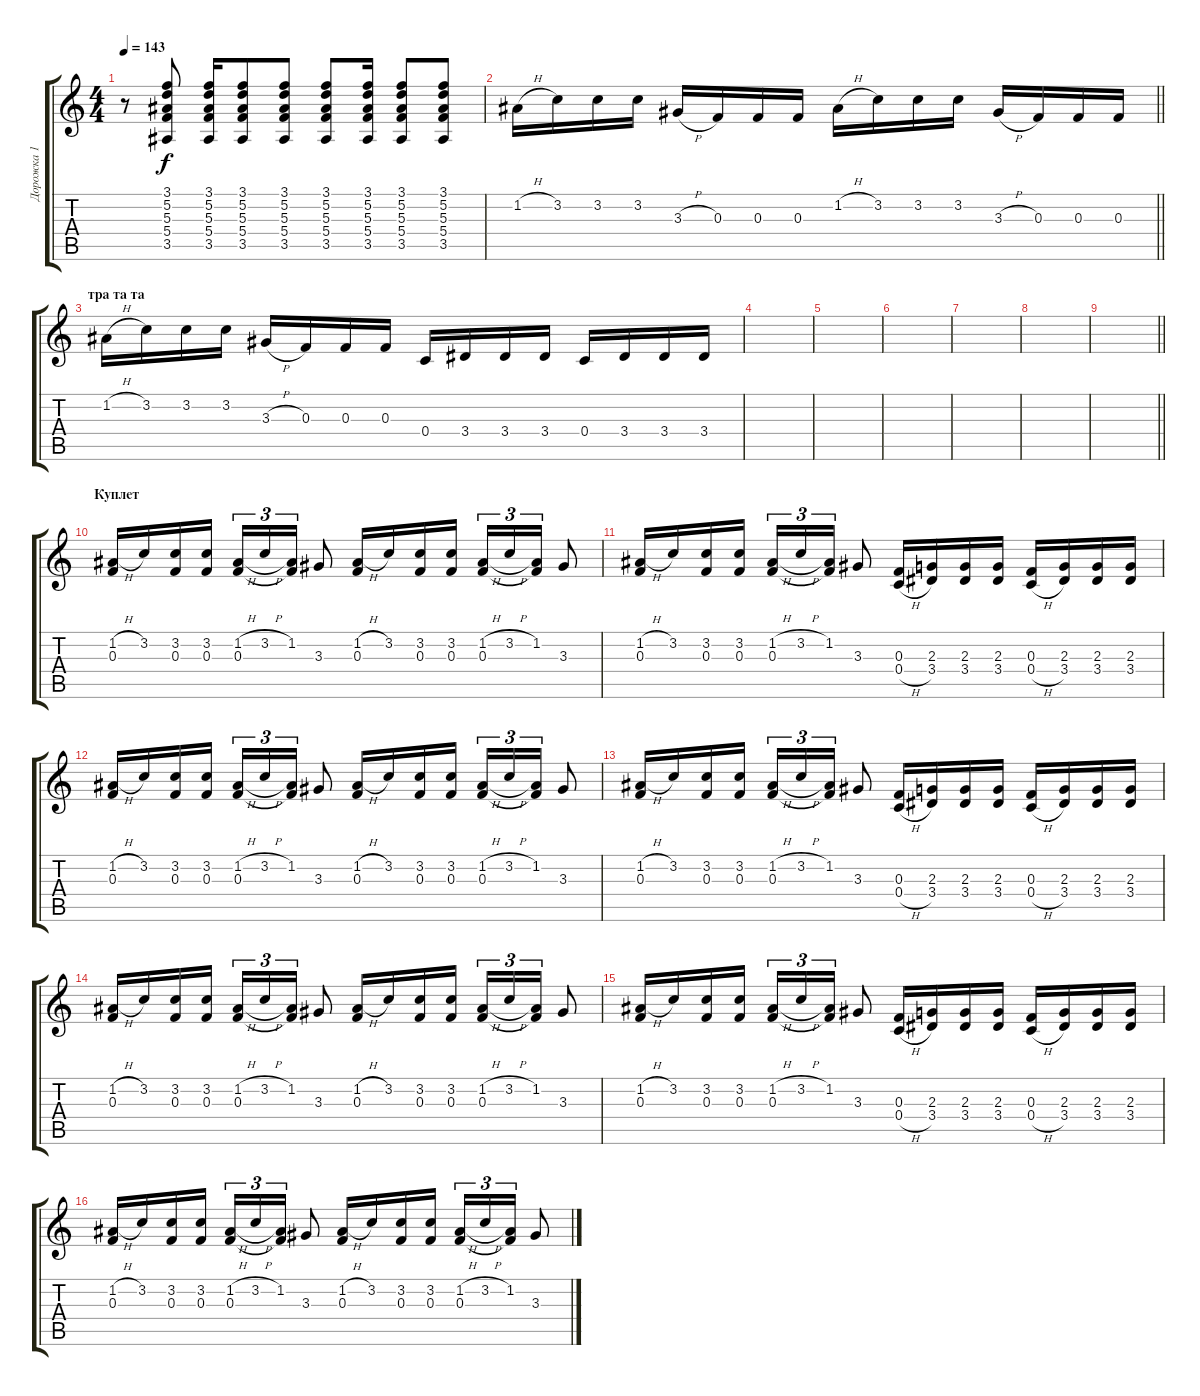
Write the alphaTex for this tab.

\track ("Дорожка 1" "Дорожка 1") {instrument acousticguitarsteel}
\staff {score tabs}
\tuning (D4 A3 F3 C3 G2 D2) {hide}
\ts (4 4)
\tempo 143
\clef g2
\ks c
r.8{dy f} (3.1 5.2 5.3 5.4 3.5).8 (3.1 5.2 5.3 5.4 3.5).16 (3.1 5.2 5.3 5.4 3.5).8 (3.1 5.2 5.3 5.4 3.5).8 (3.1 5.2 5.3 5.4 3.5).8 (3.1 5.2 5.3 5.4 3.5).16 (3.1 5.2 5.3 5.4 3.5).8 (3.1 5.2 5.3 5.4 3.5).8 |
\barLineRight lightlight
1.2{h}.16 3.2.16 3.2.16 3.2.16 3.3{h}.16 0.3.16 0.3.16 0.3.16 1.2{h}.16 3.2.16 3.2.16 3.2.16 3.3{h}.16 0.3.16 0.3.16 0.3.16 |
\section ("" "тра та та")
1.2{h}.16 3.2.16 3.2.16 3.2.16 3.3{h}.16 0.3.16 0.3.16 0.3.16 0.4.16 3.4.16 3.4.16 3.4.16 0.4.16 3.4.16 3.4.16 3.4.16 |
|
|
|
|
|
\barLineRight lightlight
|
\section ("" "Куплет")
(1.2{h} 0.3).16 3.2.16 (3.2 0.3).16 (3.2 0.3).16 (1.2{h} 0.3).16{tu (3 2)} 3.2{h}.16{tu (3 2)} (1.2 0.3{t}).16{tu (3 2)} 3.3.8 (1.2{h} 0.3).16 3.2.16 (3.2 0.3).16 (3.2 0.3).16 (1.2{h} 0.3).16{tu (3 2)} 3.2{h}.16{tu (3 2)} (1.2 0.3{t}).16{tu (3 2)} 3.3.8 |
(1.2{h} 0.3).16 3.2.16 (3.2 0.3).16 (3.2 0.3).16 (1.2{h} 0.3).16{tu (3 2)} 3.2{h}.16{tu (3 2)} (1.2 0.3{t}).16{tu (3 2)} 3.3.8 (0.3 0.4{h}).16 (2.3 3.4).16 (2.3 3.4).16 (2.3 3.4).16 (0.3 0.4{h}).16 (2.3 3.4).16 (2.3 3.4).16 (2.3 3.4).16 |
(1.2{h} 0.3).16 3.2.16 (3.2 0.3).16 (3.2 0.3).16 (1.2{h} 0.3).16{tu (3 2)} 3.2{h}.16{tu (3 2)} (1.2 0.3{t}).16{tu (3 2)} 3.3.8 (1.2{h} 0.3).16 3.2.16 (3.2 0.3).16 (3.2 0.3).16 (1.2{h} 0.3).16{tu (3 2)} 3.2{h}.16{tu (3 2)} (1.2 0.3{t}).16{tu (3 2)} 3.3.8 |
(1.2{h} 0.3).16 3.2.16 (3.2 0.3).16 (3.2 0.3).16 (1.2{h} 0.3).16{tu (3 2)} 3.2{h}.16{tu (3 2)} (1.2 0.3{t}).16{tu (3 2)} 3.3.8 (0.3 0.4{h}).16 (2.3 3.4).16 (2.3 3.4).16 (2.3 3.4).16 (0.3 0.4{h}).16 (2.3 3.4).16 (2.3 3.4).16 (2.3 3.4).16 |
(1.2{h} 0.3).16 3.2.16 (3.2 0.3).16 (3.2 0.3).16 (1.2{h} 0.3).16{tu (3 2)} 3.2{h}.16{tu (3 2)} (1.2 0.3{t}).16{tu (3 2)} 3.3.8 (1.2{h} 0.3).16 3.2.16 (3.2 0.3).16 (3.2 0.3).16 (1.2{h} 0.3).16{tu (3 2)} 3.2{h}.16{tu (3 2)} (1.2 0.3{t}).16{tu (3 2)} 3.3.8 |
(1.2{h} 0.3).16 3.2.16 (3.2 0.3).16 (3.2 0.3).16 (1.2{h} 0.3).16{tu (3 2)} 3.2{h}.16{tu (3 2)} (1.2 0.3{t}).16{tu (3 2)} 3.3.8 (0.3 0.4{h}).16 (2.3 3.4).16 (2.3 3.4).16 (2.3 3.4).16 (0.3 0.4{h}).16 (2.3 3.4).16 (2.3 3.4).16 (2.3 3.4).16 |
(1.2{h} 0.3).16 3.2.16 (3.2 0.3).16 (3.2 0.3).16 (1.2{h} 0.3).16{tu (3 2)} 3.2{h}.16{tu (3 2)} (1.2 0.3{t}).16{tu (3 2)} 3.3.8 (1.2{h} 0.3).16 3.2.16 (3.2 0.3).16 (3.2 0.3).16 (1.2{h} 0.3).16{tu (3 2)} 3.2{h}.16{tu (3 2)} (1.2 0.3{t}).16{tu (3 2)} 3.3.8
